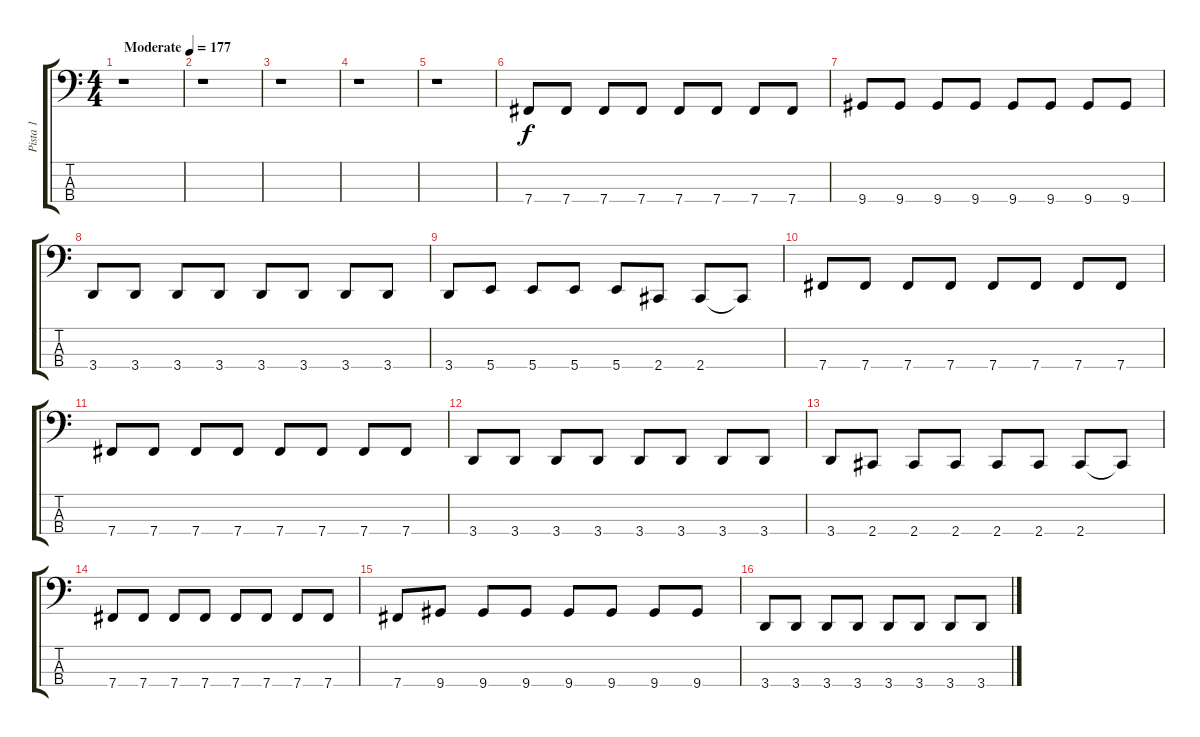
\track ("Pista 1" "Pista 1") {instrument electricbassfinger}
\staff {score tabs}
\tuning (E2 B1 Gb1 B0) {hide}
\ts (4 4)
\tempo (177 "Moderate")
\clef f4
\ks c
r.1{dy f instrument electricbassfinger} |
r.1 |
r.1 |
r.1 |
r.1 |
7.4.8 7.4.8 7.4.8 7.4.8 7.4.8 7.4.8 7.4.8 7.4.8 |
9.4.8 9.4.8 9.4.8 9.4.8 9.4.8 9.4.8 9.4.8 9.4.8 |
3.4.8 3.4.8 3.4.8 3.4.8 3.4.8 3.4.8 3.4.8 3.4.8 |
3.4.8 5.4.8 5.4.8 5.4.8 5.4.8 2.4.8 2.4.8 2.4{t}.8 |
7.4.8 7.4.8 7.4.8 7.4.8 7.4.8 7.4.8 7.4.8 7.4.8 |
7.4.8 7.4.8 7.4.8 7.4.8 7.4.8 7.4.8 7.4.8 7.4.8 |
3.4.8 3.4.8 3.4.8 3.4.8 3.4.8 3.4.8 3.4.8 3.4.8 |
3.4.8 2.4.8 2.4.8 2.4.8 2.4.8 2.4.8 2.4.8 2.4{t}.8 |
7.4.8 7.4.8 7.4.8 7.4.8 7.4.8 7.4.8 7.4.8 7.4.8 |
7.4.8 9.4.8 9.4.8 9.4.8 9.4.8 9.4.8 9.4.8 9.4.8 |
3.4.8 3.4.8 3.4.8 3.4.8 3.4.8 3.4.8 3.4.8 3.4.8
